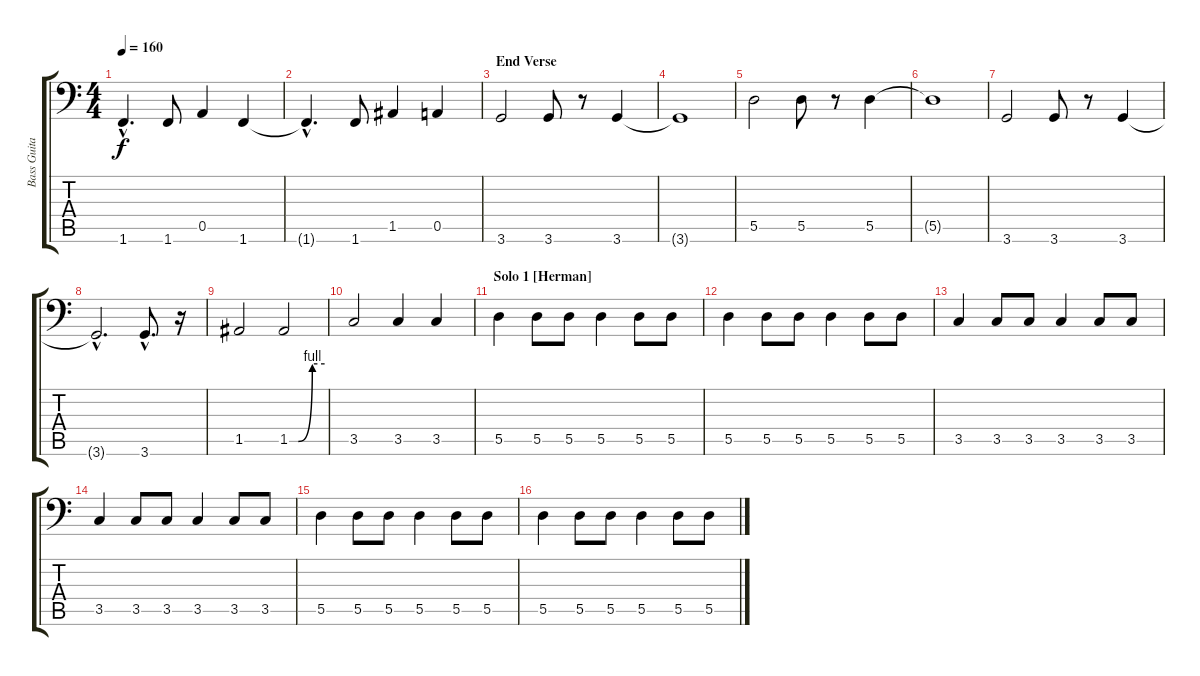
\track ("Bass Guitar" "Bass Guita") {instrument electricbassfinger}
\staff {score tabs}
\tuning (E3 B2 G2 D2 A1 E1) {hide}
\ts (4 4)
\tempo 160
\clef f4
\ks c
1.6{hac}.4{d dy f} 1.6.8 0.5.4 1.6.4 |
1.6{hac t}.4{d} 1.6.8 1.5.4 0.5.4 |
\section ("" "End Verse")
3.6.2 3.6.8 r.8 3.6.4 |
3.6{t}.1 |
5.5.2 5.5.8 r.8 5.5.4 |
5.5{t}.1 |
3.6.2 3.6.8 r.8 3.6.4 |
3.6{hac t}.2{d} 3.6{hac}.8{d} r.16 |
1.5.2 1.5{be (custom 0 0 15 0 39 4 60 4)}.2 |
3.5.2 3.5.4 3.5.4 |
\section ("" "Solo 1 [Herman]")
5.5.4 5.5.8 5.5.8 5.5.4 5.5.8 5.5.8 |
5.5.4 5.5.8 5.5.8 5.5.4 5.5.8 5.5.8 |
3.5.4 3.5.8 3.5.8 3.5.4 3.5.8 3.5.8 |
3.5.4 3.5.8 3.5.8 3.5.4 3.5.8 3.5.8 |
5.5.4 5.5.8 5.5.8 5.5.4 5.5.8 5.5.8 |
5.5.4 5.5.8 5.5.8 5.5.4 5.5.8 5.5.8
